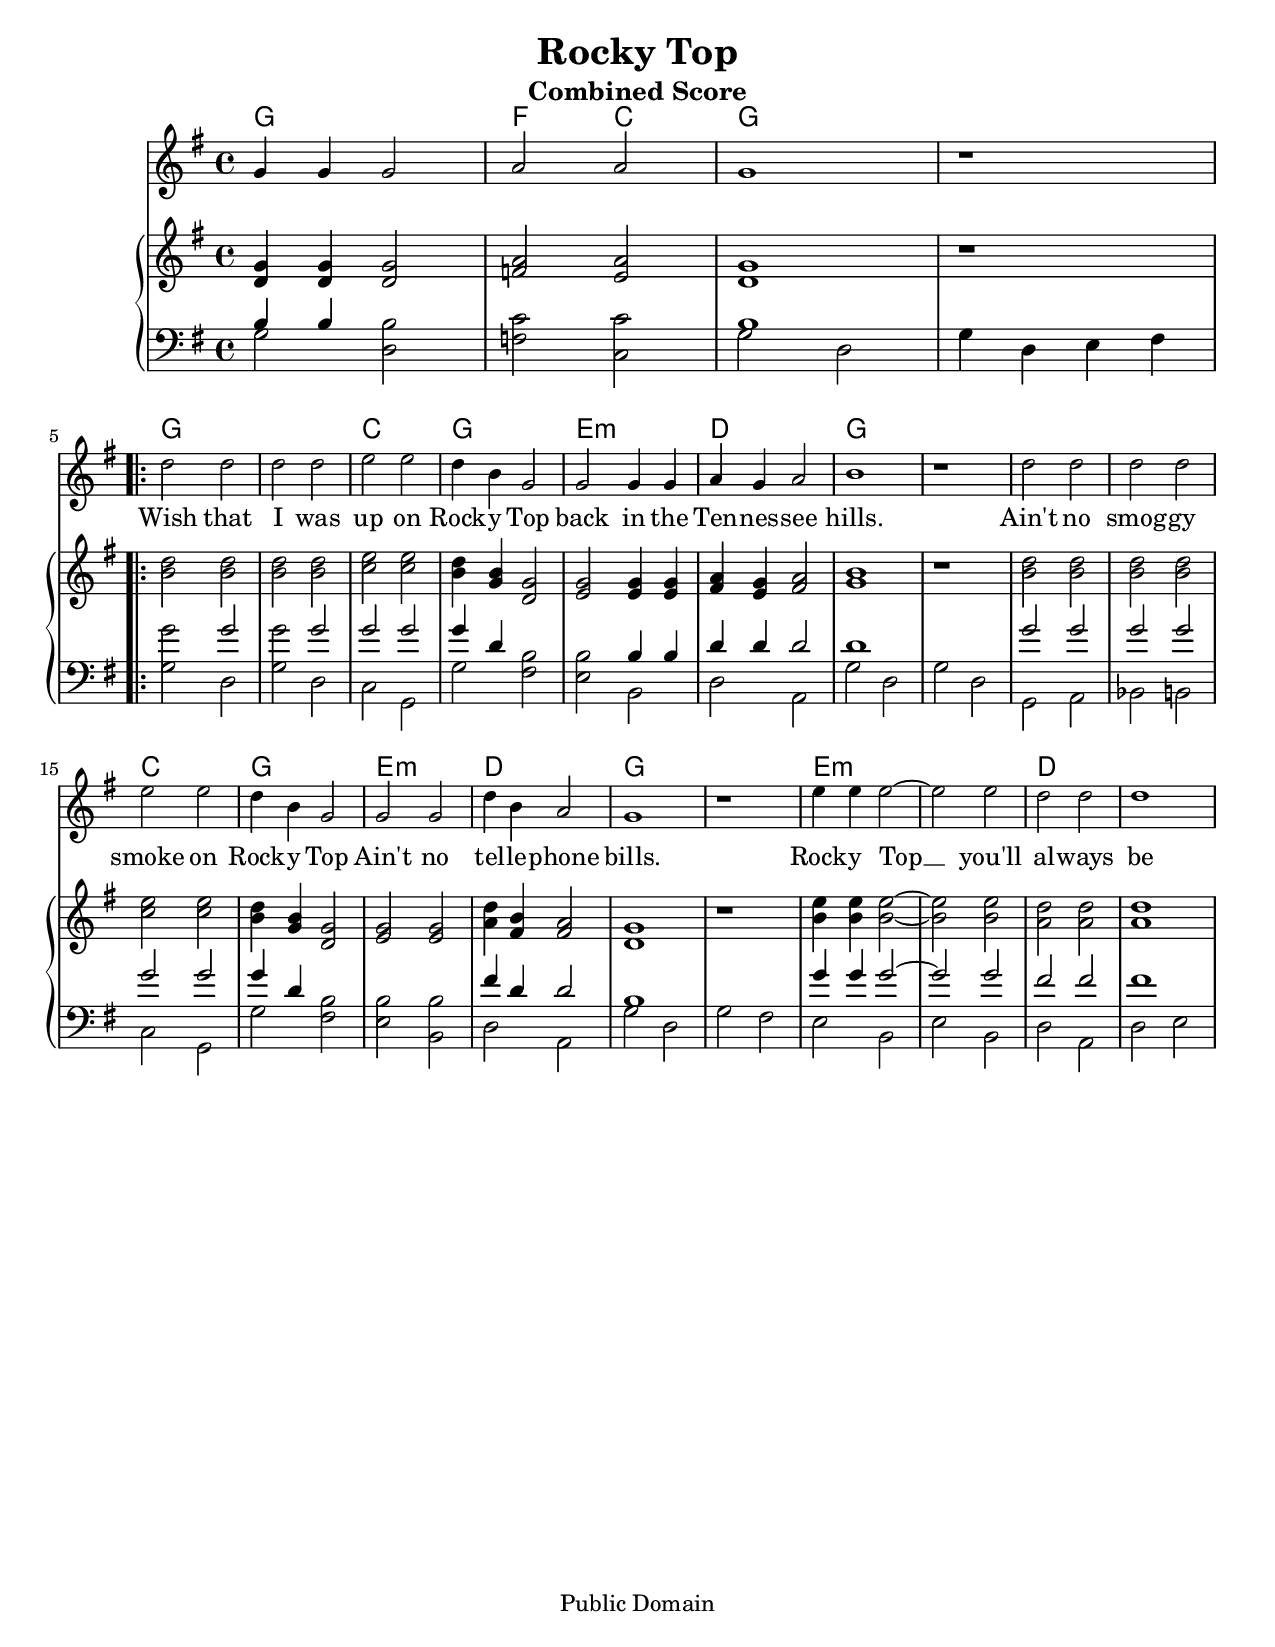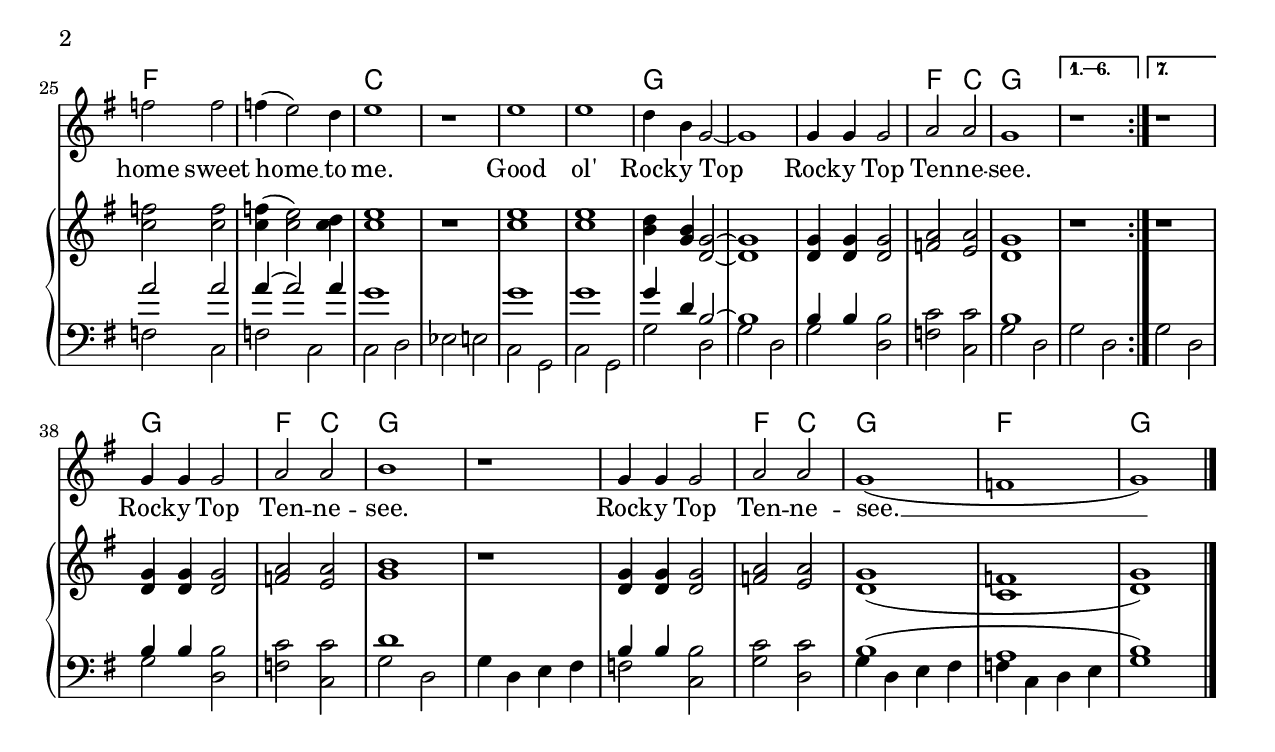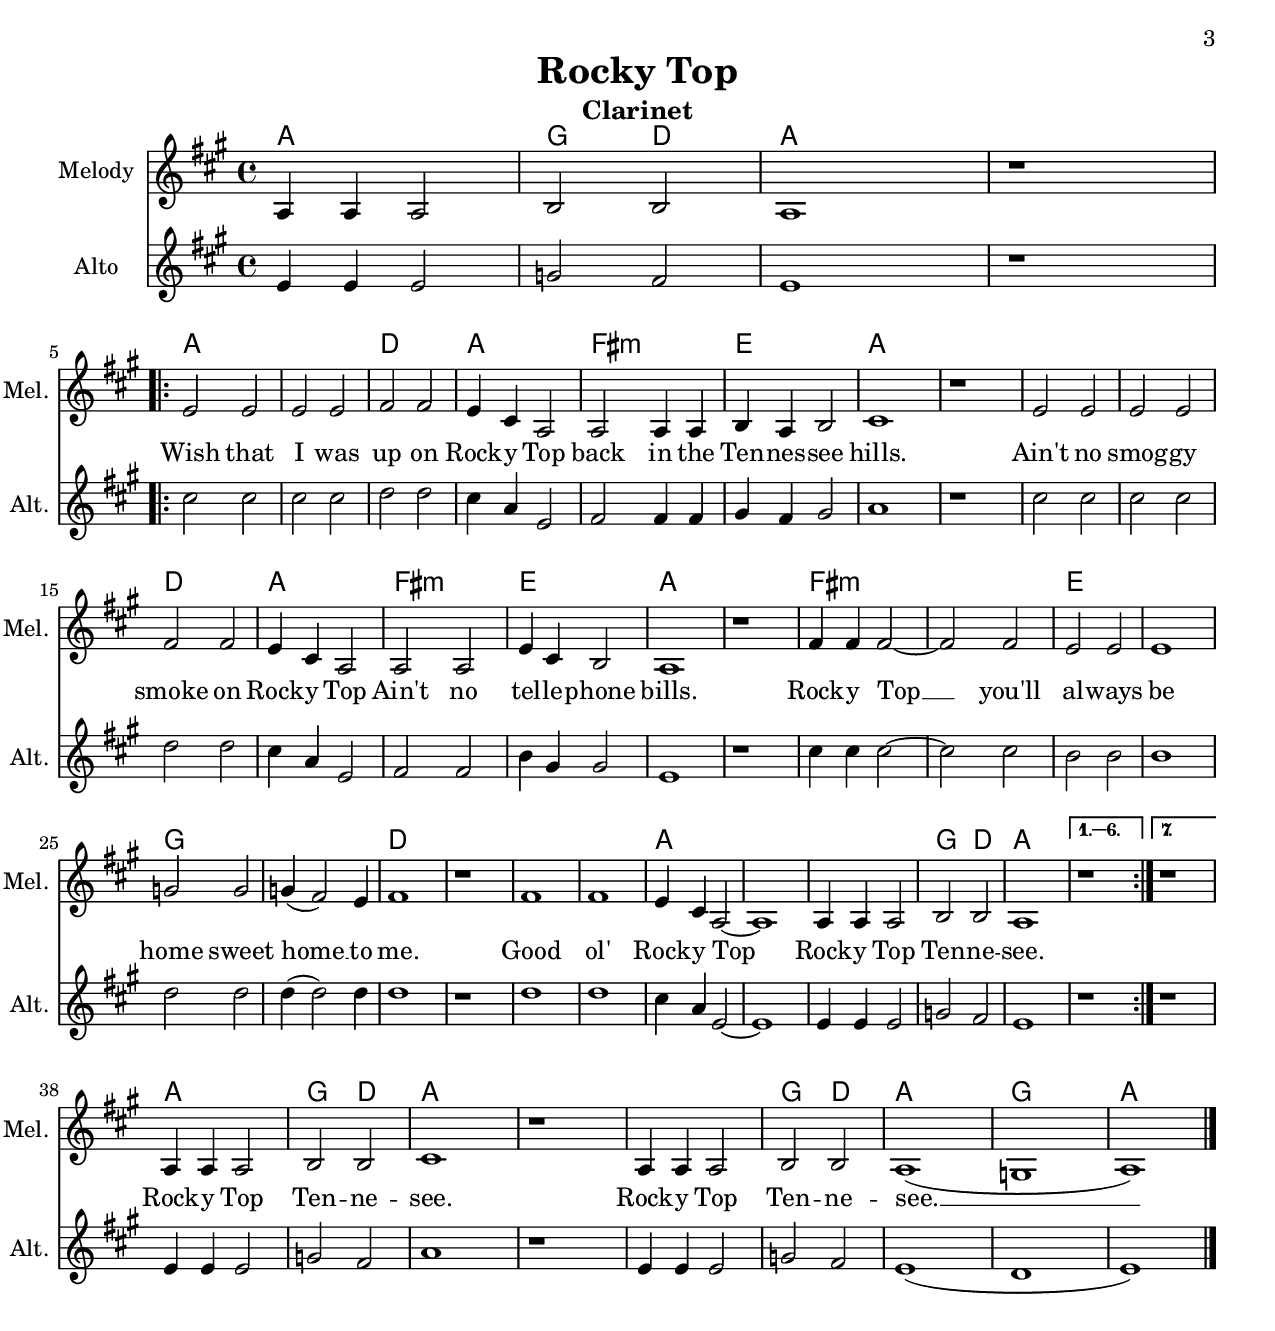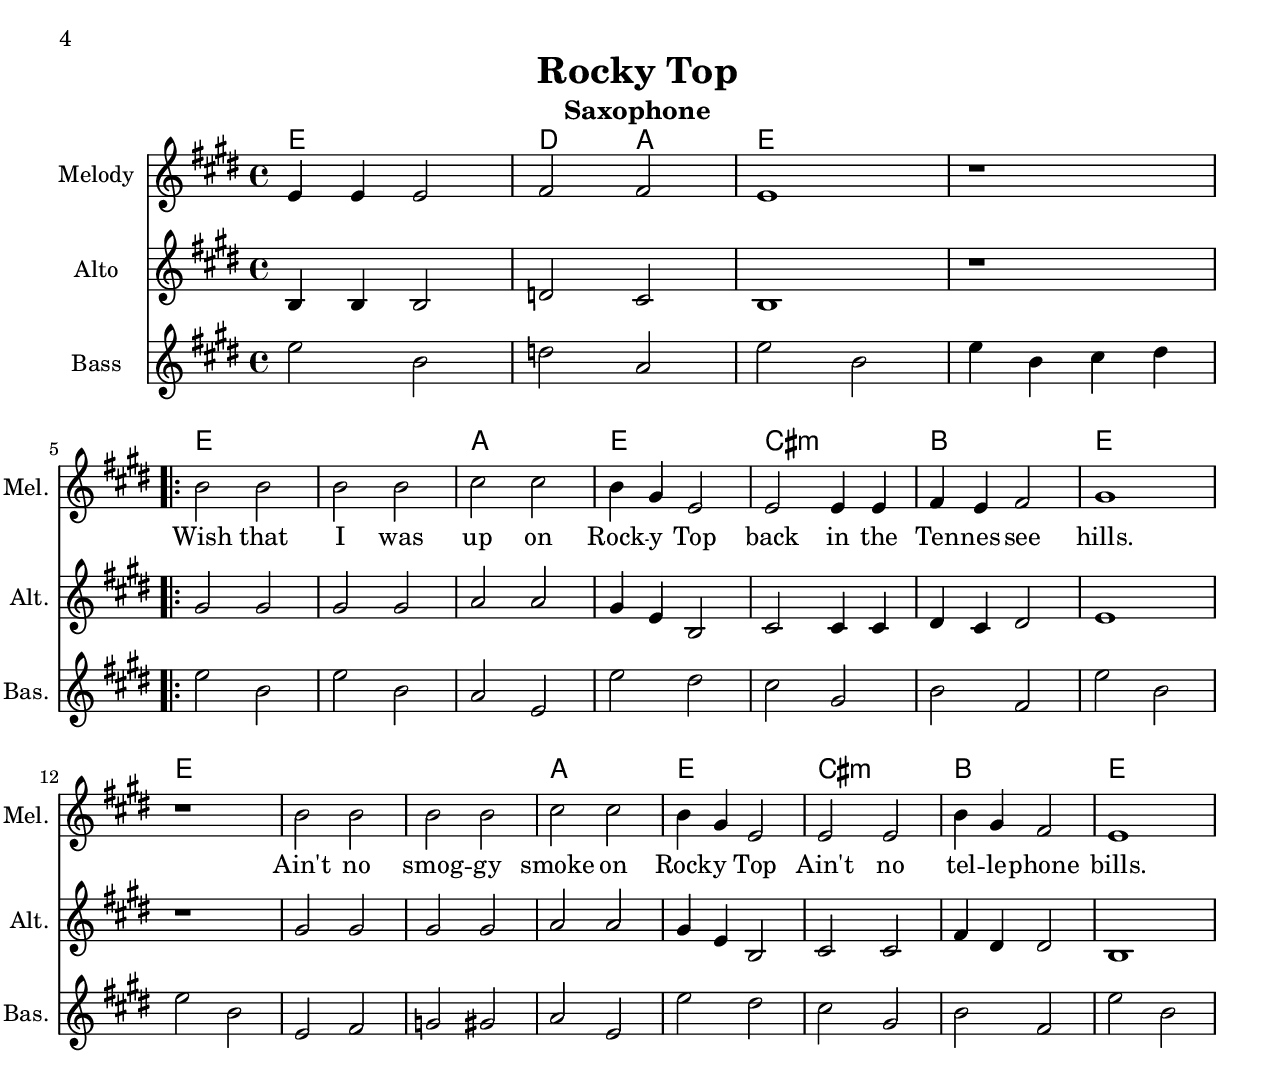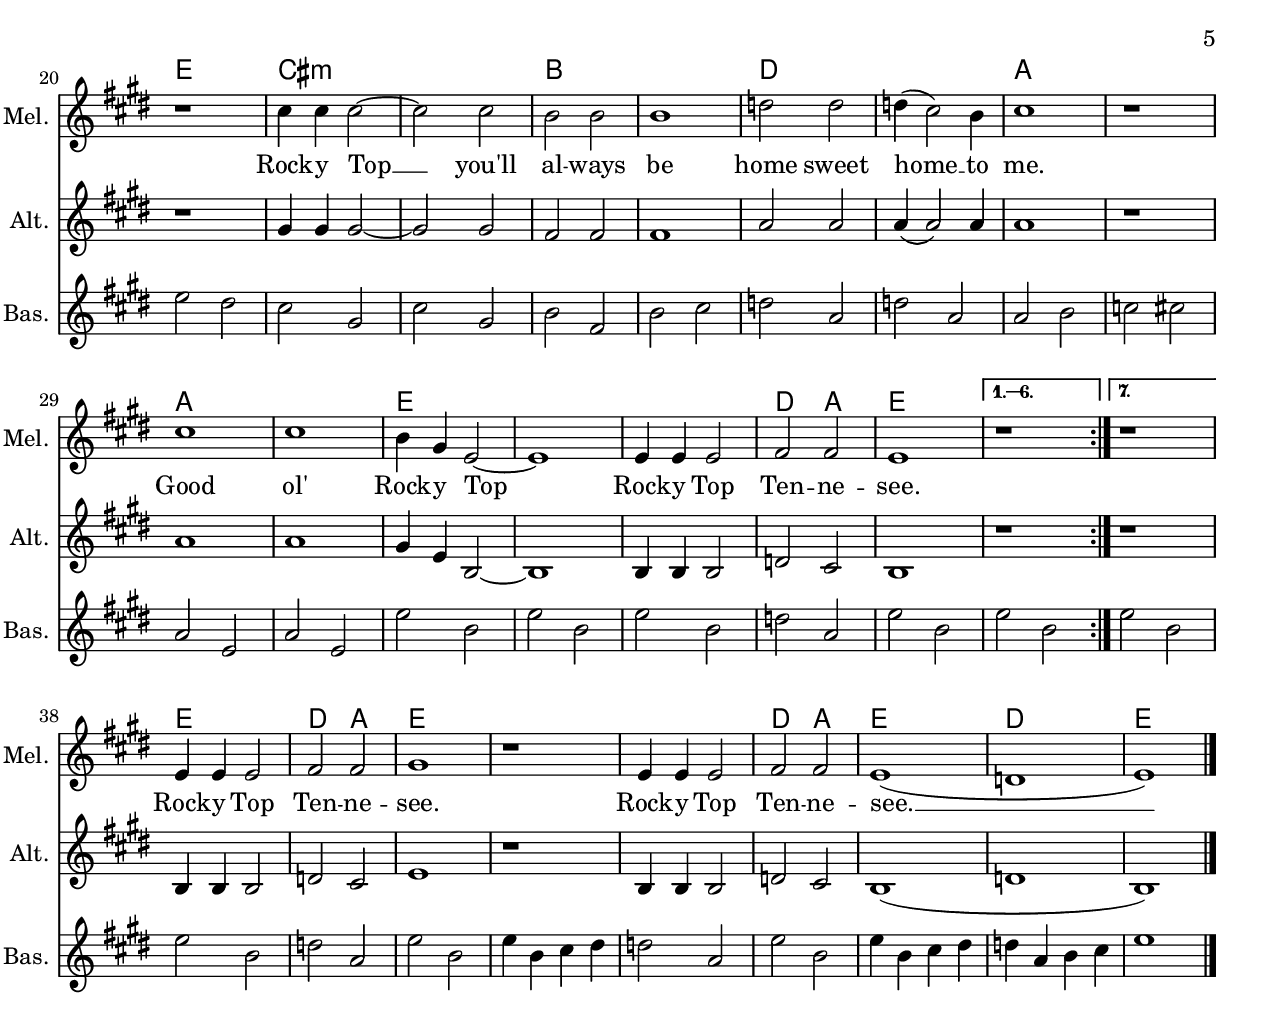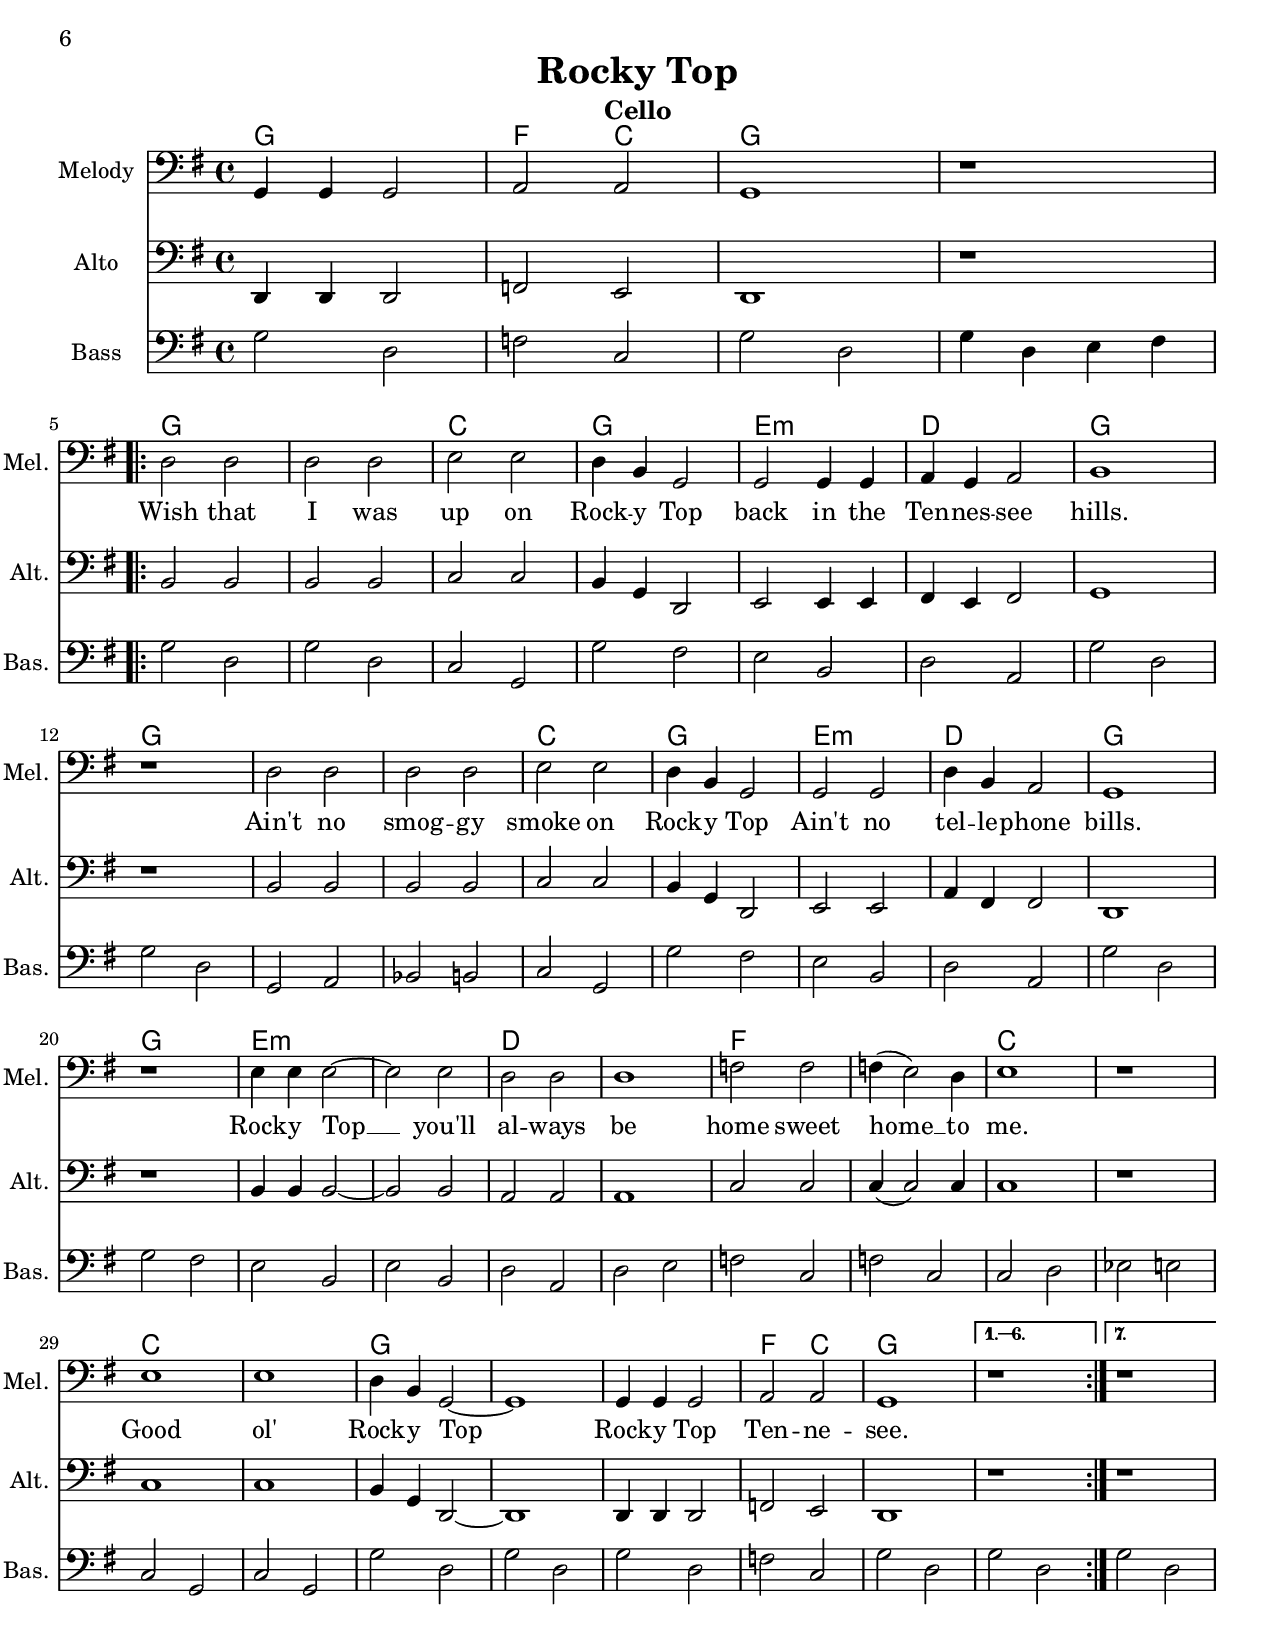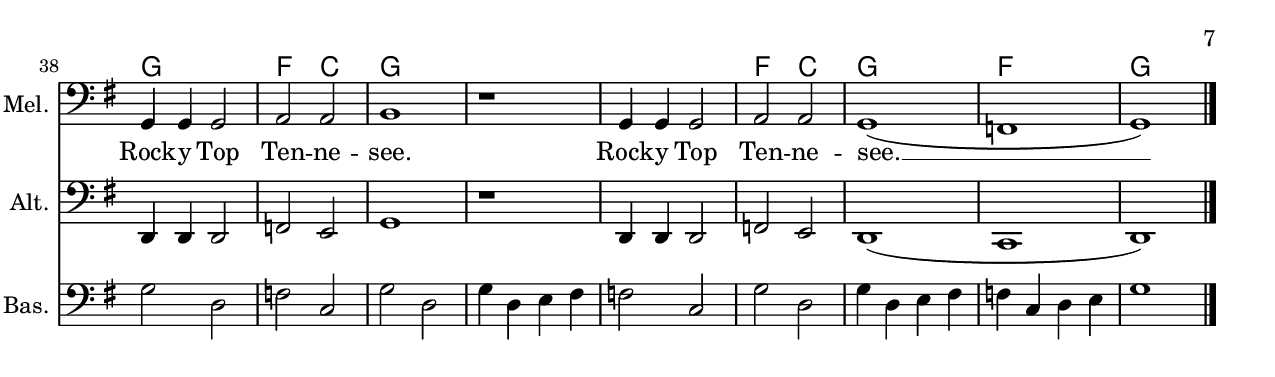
\version "2.10.10"
\header {
  title = "Rocky Top"
  piece = "Traditional"
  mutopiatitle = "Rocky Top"
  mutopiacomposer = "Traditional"
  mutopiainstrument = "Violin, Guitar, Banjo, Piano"
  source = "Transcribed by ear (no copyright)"
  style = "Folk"
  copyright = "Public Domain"
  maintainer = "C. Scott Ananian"
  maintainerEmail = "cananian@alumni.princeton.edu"
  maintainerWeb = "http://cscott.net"
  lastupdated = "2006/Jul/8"
  meter = 129
}
#(set-default-paper-size "letter")

melody = \transpose a g \relative c''
{
  \tag #'key \key a \major
  \time 4/4

  % intro
  a4 a a2 | b2 b | a1 | r1 | \break

  % verse
  \repeat volta 7 {
  e'2 e | e e | fis fis | e4 cis a2 |
  a2 a4 a | b a b2 | cis1 | r1 |
  e2 e | e e | fis fis | e4 cis a2 |
  a2 a | e'4 cis b2 | a1 | r1 | %\bar "||"

  % chorus
  fis'4 fis fis2~ | fis2 fis | e e | e1 |
  g2 g | g4( fis2) e4 | fis1 | r1 |
  fis1 | fis | e4 cis a2~ | a1 |
  a4 a a2 | b2 b | a1 | }
  \alternative { { r1 | } { r1 | } } \break

  % tag
  a4 a a2 | b2 b | cis1 | r1 |
  a4 a a2 | b2 b | a1( | g1 | a1) | \bar "|."
}
altonotag = \transpose a g \relative c'
{
  \tag #'key \key a \major
  \time 4/4

  % intro
  e4 e e2 | g2 fis | e1 | r1 | \break

  % verse
  \repeat volta 7 {
  cis'2 cis | cis cis | d d | cis4 a e2 |
  fis2 fis4 fis | gis fis gis2 | a1 | r1 |
  cis2 cis | cis cis | d d | cis4 a e2 |
  fis2 fis | b4 gis gis2 | e1 | r1 | %\bar "||"

  % chorus
  cis'4 cis cis2~ | cis2 cis | b b | b1 |
  d2 d | d4( d2) d4 | d1 | r1 |
  d1 | d | cis4 a e2~ | e1 |
  e4 e e2 | g2 fis | e1 | }
  \alternative { { r1 | } { r1 | } } \break
}
altotag =  \transpose a g \relative c' {
  % tag
  e4 e e2 | g2 fis | a1 | r1
  e4 e e2 | g2 fis | e1( | <\tag #'normal d \tag #'sax g >1 | e1) | \bar "|."
}
alto = { \altonotag \removeWithTag #'sax \altotag }
tenor = \transpose a g \relative c'
{
  \tag #'key \key a \major
  \time 4/4

  % intro
  cis4 cis cis2 | d2 d | cis1 | r1 | \break

  % verse
  \repeat volta 7 {
  a'2 a | a a | a a | a4 e cis2 |
  cis2 cis4 cis | e e e2 | e1 | r1 |
  a2 a | a a | a a | a4 e cis2 |
  cis2 cis | gis'4 e e2 | cis1 | r1 | %\bar "||"

  % chorus
  a'4 a a2~ | a2 a | gis gis | gis1 |
  b2 b | b4( b2) b4 | a1 | r1 |
  a1 | a | a4 e cis2~ | cis1 |
  cis4 cis cis2 | d2 d | cis1 | }
  \alternative { { r1 | } { r1 | } } \break

  % tag
  cis4 cis cis2 | d2 d | e1 | r1 |
  cis4 cis cis2 | d2 d | cis1( | b1 | cis1) | \bar "|."
}
bass = \transpose a g {
  \tag #'key \key a \major
  \time 4/4

  % intro
  a2 e | g d | a e | a4 e fis gis | \break

  % verse
  \repeat volta 7 {
    a2 e | a e | d a, | a gis | fis cis | e b, | a e |
    a2 e | a, b, | c cis | d a, | a gis | fis cis | e b, | a e |
    a2 gis | fis cis | fis cis | e b, | e fis | g d | g d |
    d2 e | f fis | d a, | d a, | a e | a e | a e |
    g d | a e | }
  \alternative { { a2 e | } { a2 e | } } \break

  a2 e | g d | a e | a4 e fis gis |
  g2 d | a e | a4 e fis gis | g4 d e fis | a1
}

words = \lyricmode {
  % intro
  "" "" "" "" "" ""
  % verse
  Wish that I was up on Rock -- y Top
  back in the Ten -- nes -- see hills.
  Ain't no smog -- gy smoke on Rock -- y Top
  Ain't no tel -- le -- phone bills.
  % chorus
  Rock -- y Top __ you'll al -- ways be
  home sweet home __ to me.
  Good ol' Rock -- y Top
  Rock -- y Top Ten -- ne -- see.
  % tag.
  Rock -- y Top Ten -- ne -- see.
  Rock -- y Top Ten -- ne -- see. __ __
}

harmonies = \transpose a g \chordmode {
   % intro
   a2 a | g d | a a | a a |

   % verse
  \repeat volta 7 {
   a2 a | a a | d d | a a |
   fis:m fis:m | e e | a a | a a |
   a a | a a | d d | a a |
   fis:m fis:m | e e | a a | a a |

   % chorus
   fis:m fis:m | fis:m fis:m | e e | e e |
   g g | g g | d d | d d |
   d d | d d | a a | a a | 
   a a | g d | a a | }
   \alternative { { a a } { a a } }

   % tag
   a a | g d | a a | a a |
   a a | g d | a a | g g | a a |
}

\paper {
  scoreTitleMarkup = \bookTitleMarkup
  bookTitleMarkup = \markup {}
  ragged-bottom = ##t
}

\score {
  <<
    \context ChordNames {
         \set chordChanges = ##t
         \harmonies
    }
    \context Staff = melody <<
      \context Voice = melody { \small\melody }
      \context Lyrics = one \lyricsto melody \words
    >>
    \context PianoStaff <<
      \context Staff = upper <<
	\set Staff.printPartCombineTexts = ##f
	\partcombine \melody \alto
      >>
      \context Staff = lower <<
	\set Staff.printPartCombineTexts = ##f
	\clef bass
	\partcombine \tenor \bass
      >>
    >>
  >>
  \layout { }
  \header {
    instrument = "Combined Score"
  }
}

\score {
  <<
    \context ChordNames {
         \set chordChanges = ##t
         \transpose bes c' \harmonies
    }
    \new Staff << 
	\set Staff.instrumentName = "Melody "
	\set Staff.shortInstrumentName = "Mel. "
	\new Voice =  melody \transpose bes c \melody
      >>
    \new Lyrics \lyricsto melody \words
    \new Staff <<
      \set Staff.instrumentName = "Alto "
      \set Staff.shortInstrumentName = "Alt. "
      \transpose bes c' \alto
    >>
  >>
  \layout { }
 \header {
   instrument = "Clarinet"
   breakbefore=##t
 }
}

% saxophone score (transposed)
\score {
  <<
    \context ChordNames {
         \set chordChanges = ##t
         \transpose ees c' \harmonies
    }
    \new Staff << 
	\set Staff.instrumentName = "Melody "
	\set Staff.shortInstrumentName = "Mel. "
	\new Voice =  melody \transpose ees c \melody
      >>
    \new Lyrics \lyricsto melody \words
    \new Staff <<
      \set Staff.instrumentName = "Alto "
      \set Staff.shortInstrumentName = "Alt. "
      \transpose ees c { \altonotag \removeWithTag #'normal \altotag }
    >>
    \new Staff <<
      \set Staff.instrumentName = "Bass "
      \set Staff.shortInstrumentName = "Bas. "
      \transpose ees c'' \bass
    >>
  >>
  \layout { }
 \header {
   instrument = "Saxophone"
   breakbefore=##t
 }
}

% cello score (octave-shifted)
\score {
  <<
    \context ChordNames {
         \set chordChanges = ##t
         \harmonies
    }
    \new Staff << 
	\set Staff.instrumentName = "Melody "
	\set Staff.shortInstrumentName = "Mel. "
	\clef bass
	\new Voice =  melody \transpose c c,, \melody
      >>
    \new Lyrics \lyricsto melody \words
    \new Staff <<
      \clef bass
      \set Staff.instrumentName = "Alto "
      \set Staff.shortInstrumentName = "Alt. "
      \transpose c c,, \alto
    >>
    \new Staff <<
      \clef bass
      \set Staff.instrumentName = "Bass "
      \set Staff.shortInstrumentName = "Bas. "
      \bass
    >>
  >>
  \layout { }
 \header {
   instrument = "Cello"
   breakbefore=##t
 }
}

\score {
  \unfoldRepeats
  \context PianoStaff <<
    \context Staff=melody <<
      \set Staff.midiInstrument = "fiddle"
      \melody
    >>
    \context Staff=alto <<
      \set Staff.midiInstrument = "fiddle"
      \alto
    >>
    \context Staff=tenor <<
      \set Staff.midiInstrument = "fiddle"
      \tenor
    >>
    \context Staff=chords <<
      \set Staff.midiInstrument = "pizzicato strings"
      \harmonies
    >>
  >>
  
  \midi {
    \context {
      \Score
      tempoWholesPerMinute = #(ly:make-moment 125 2)
      }
    }
}
